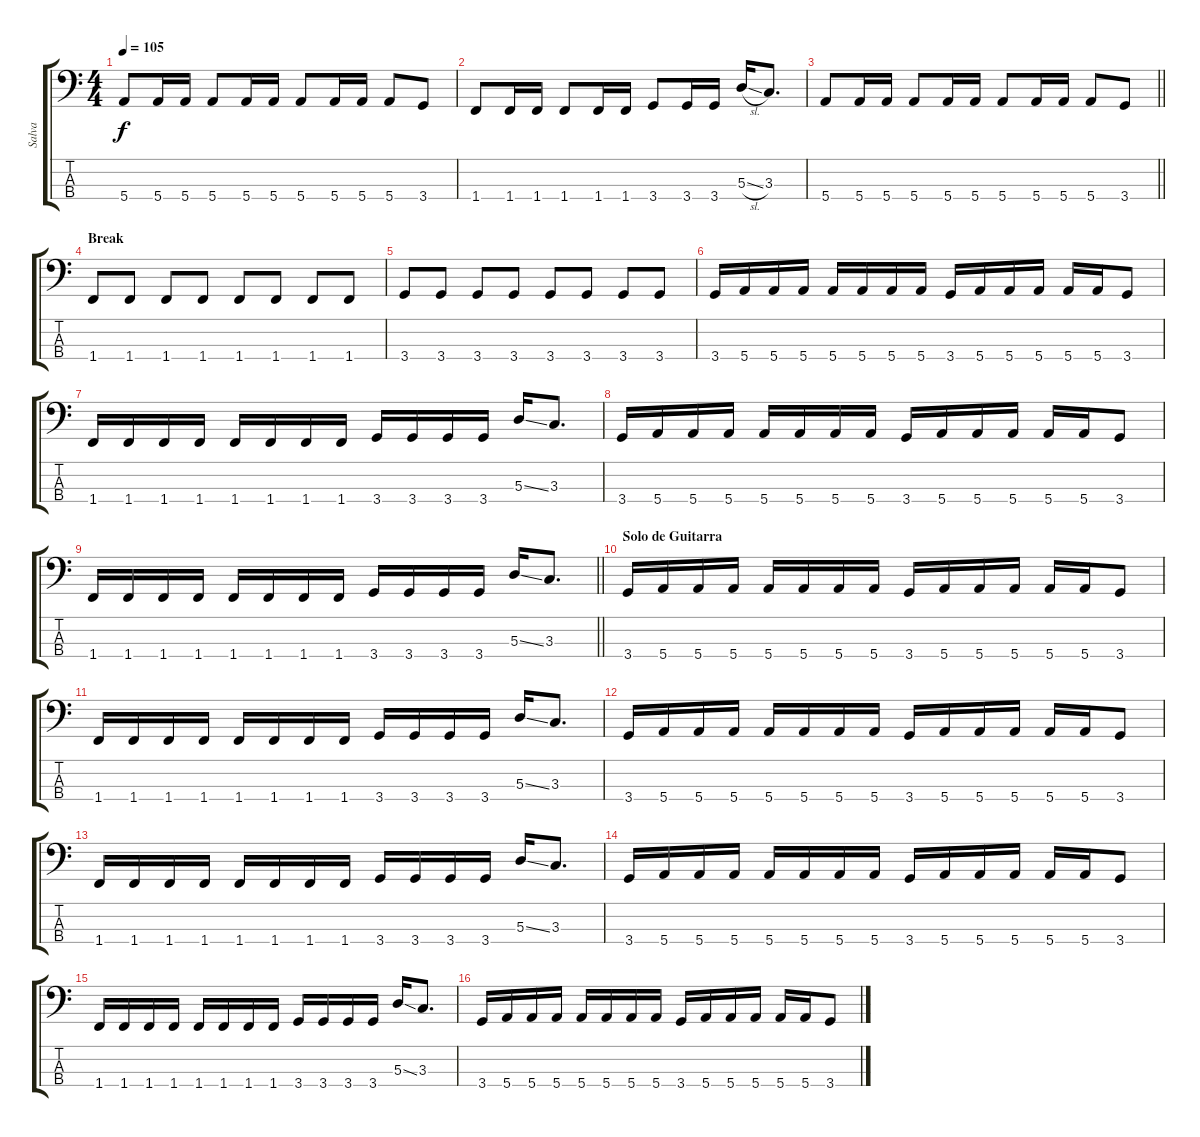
\track ("Salva" "Salva") {instrument electricbassfinger}
\staff {score tabs}
\tuning (G2 D2 A1 E1) {hide}
\ts (4 4)
\tempo 105
\clef f4
\ks c
5.4.8{dy f} 5.4.16 5.4.16 5.4.8 5.4.16 5.4.16 5.4.8 5.4.16 5.4.16 5.4.8 3.4.8 |
1.4.8 1.4.16 1.4.16 1.4.8 1.4.16 1.4.16 3.4.8 3.4.16 3.4.16 5.3{sl}.16 3.3.8{d} |
\barLineRight lightlight
5.4.8 5.4.16 5.4.16 5.4.8 5.4.16 5.4.16 5.4.8 5.4.16 5.4.16 5.4.8 3.4.8 |
\section ("" "Break")
1.4.8 1.4.8 1.4.8 1.4.8 1.4.8 1.4.8 1.4.8 1.4.8 |
3.4.8 3.4.8 3.4.8 3.4.8 3.4.8 3.4.8 3.4.8 3.4.8 |
3.4.16 5.4.16 5.4.16 5.4.16 5.4.16 5.4.16 5.4.16 5.4.16 3.4.16 5.4.16 5.4.16 5.4.16 5.4.16 5.4.16 3.4.8 |
1.4.16 1.4.16 1.4.16 1.4.16 1.4.16 1.4.16 1.4.16 1.4.16 3.4.16 3.4.16 3.4.16 3.4.16 5.3{ss}.16 3.3.8{d} |
3.4.16 5.4.16 5.4.16 5.4.16 5.4.16 5.4.16 5.4.16 5.4.16 3.4.16 5.4.16 5.4.16 5.4.16 5.4.16 5.4.16 3.4.8 |
\barLineRight lightlight
1.4.16 1.4.16 1.4.16 1.4.16 1.4.16 1.4.16 1.4.16 1.4.16 3.4.16 3.4.16 3.4.16 3.4.16 5.3{ss}.16 3.3.8{d} |
\section ("" "Solo de Guitarra")
3.4.16 5.4.16 5.4.16 5.4.16 5.4.16 5.4.16 5.4.16 5.4.16 3.4.16 5.4.16 5.4.16 5.4.16 5.4.16 5.4.16 3.4.8 |
1.4.16 1.4.16 1.4.16 1.4.16 1.4.16 1.4.16 1.4.16 1.4.16 3.4.16 3.4.16 3.4.16 3.4.16 5.3{ss}.16 3.3.8{d} |
3.4.16 5.4.16 5.4.16 5.4.16 5.4.16 5.4.16 5.4.16 5.4.16 3.4.16 5.4.16 5.4.16 5.4.16 5.4.16 5.4.16 3.4.8 |
1.4.16 1.4.16 1.4.16 1.4.16 1.4.16 1.4.16 1.4.16 1.4.16 3.4.16 3.4.16 3.4.16 3.4.16 5.3{ss}.16 3.3.8{d} |
3.4.16 5.4.16 5.4.16 5.4.16 5.4.16 5.4.16 5.4.16 5.4.16 3.4.16 5.4.16 5.4.16 5.4.16 5.4.16 5.4.16 3.4.8 |
1.4.16 1.4.16 1.4.16 1.4.16 1.4.16 1.4.16 1.4.16 1.4.16 3.4.16 3.4.16 3.4.16 3.4.16 5.3{ss}.16 3.3.8{d} |
3.4.16 5.4.16 5.4.16 5.4.16 5.4.16 5.4.16 5.4.16 5.4.16 3.4.16 5.4.16 5.4.16 5.4.16 5.4.16 5.4.16 3.4.8
